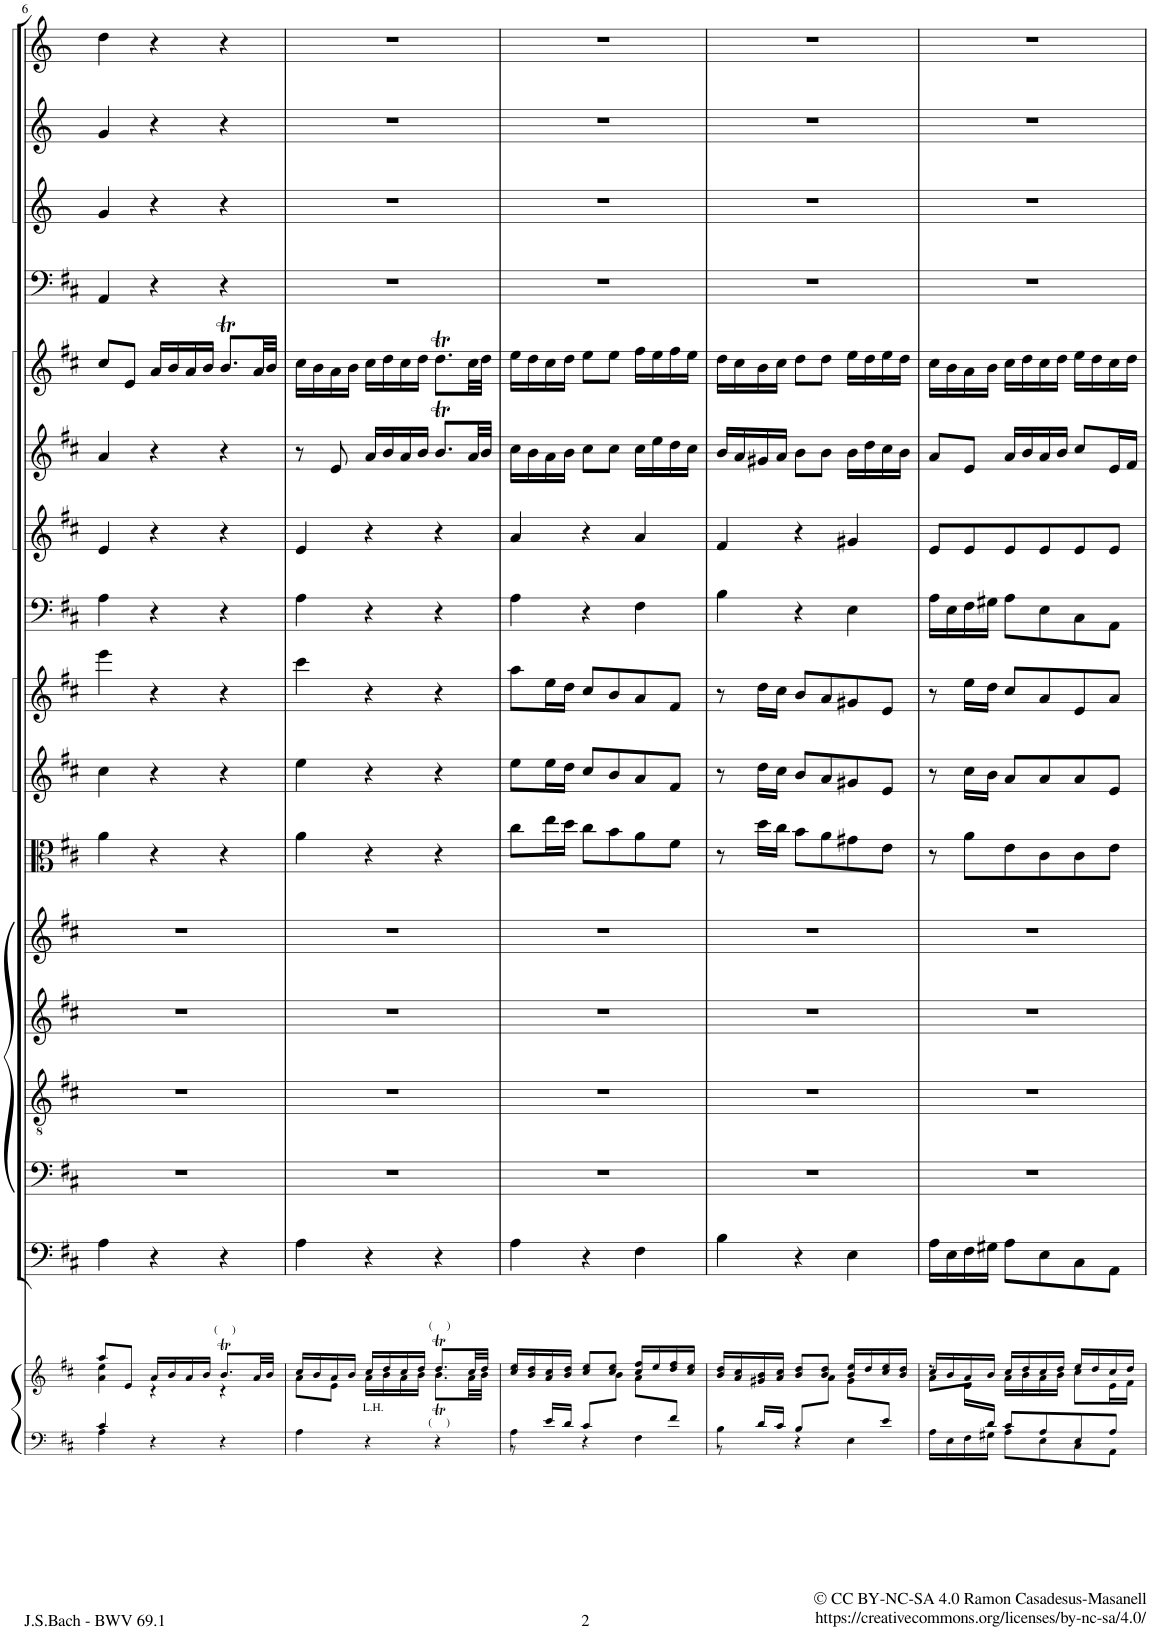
**kern	**kern	**kern	**kern	**kern	**kern	**kern	**kern	**kern	**kern	**kern	**kern	**kern	**kern	**kern	**kern	**kern	**kern
*part17	*part17	*part16	*part15	*part14	*part13	*part12	*part11	*part10	*part9	*part8	*part7	*part6	*part5	*part4	*part3	*part2	*part1
*staff18	*staff17	*staff16	*staff15	*staff14	*staff13	*staff12	*staff11	*staff10	*staff9	*staff8	*staff7	*staff6	*staff5	*staff4	*staff3	*staff2	*staff1
*I"Piano reduction	*	*I"Continuo	*I"Basso	*I"Tenore	*I"Alto	*I"Soprano	*I"Viola	*I"Violino II	*I"Violino I	*I"Fagotto	*I"Oboe III	*I"Oboe II	*I"Oboe I	*I"Timpani	*I"Tromba III (D)	*I"Tromba II (D)	*I"Tromba I (D)
*I'Pno	*	*	*	*	*	*	*	*	*	*	*I'Ob	*I'Ob	*I'Ob	*I'Timp	*	*	*
!!LO:PB:g=z
*clefF4	*clefG2	*clefF4	*clefF4	*clefGv2	*clefG2	*clefG2	*clefC3	*clefG2	*clefG2	*clefF4	*clefG2	*clefG2	*clefG2	*clefF4	*clefG2	*clefG2	*clefG2
*	*	*	*	*	*	*	*	*	*	*	*	*	*	*	*Trd-1c-2	*Trd-1c-2	*Trd-1c-2
*k[f#c#]	*k[f#c#]	*k[f#c#]	*k[f#c#]	*k[f#c#]	*k[f#c#]	*k[f#c#]	*k[f#c#]	*k[f#c#]	*k[f#c#]	*k[f#c#]	*k[f#c#]	*k[f#c#]	*k[f#c#]	*k[f#c#]	*k[]	*k[]	*k[]
*M3/4	*M3/4	*M3/4	*M3/4	*M3/4	*M3/4	*M3/4	*M3/4	*M3/4	*M3/4	*M3/4	*M3/4	*M3/4	*M3/4	*M3/4	*M3/4	*M3/4	*M3/4
=6	=6	=6	=6	=6	=6	=6	=6	=6	=6	=6	=6	=6	=6	=6	=6	=6	=6
*^	*^	*	*	*	*	*	*	*	*	*	*	*	*	*	*	*	*
4c#/	4A\	8aa/L	4a\ 4ee\	4A\	2.r	2.r	2.r	2.r	4a\	4cc#\	4eee\	4A\	4e/	4a/	8cc#/L	4AA/	4g/	4g/	4dd\
.	.	8e/J	.	.	.	.	.	.	.	.	.	.	.	.	8e/J	.	.	.	.
4r	4ryy	16a/LL	4r	4r	.	.	.	.	4r	4r	4r	4r	4r	4r	16a/LL	4r	4r	4r	4r
.	.	16b/	.	.	.	.	.	.	.	.	.	.	.	.	16b/	.	.	.	.
.	.	16a/	.	.	.	.	.	.	.	.	.	.	.	.	16a/	.	.	.	.
.	.	16b/JJ	.	.	.	.	.	.	.	.	.	.	.	.	16b/JJ	.	.	.	.
!	!	!LO:TX:a:t=(     )	!	!	!	!	!	!	!	!	!	!	!	!	!	!	!	!	!
4r	4ryy	8.bT/L	4r	4r	.	.	.	.	4r	4r	4r	4r	4r	4r	8.bT/L	4r	4r	4r	4r
.	.	32a/LL	.	.	.	.	.	.	.	.	.	.	.	.	32a/LL	.	.	.	.
.	.	32b/JJJ	.	.	.	.	.	.	.	.	.	.	.	.	32b/JJJ	.	.	.	.
*v	*v	*	*	*	*	*	*	*	*	*	*	*	*	*	*	*	*	*	*
=7	=7	=7	=7	=7	=7	=7	=7	=7	=7	=7	=7	=7	=7	=7	=7	=7	=7	=7
4A\	16cc#/LL	8a\L	4A\	2.r	2.r	2.r	2.r	4a\	4ee\	4ccc#\	4A\	4e/	8r	16cc#\LL	2.r	2.r	2.r	2.r
.	16b/	.	.	.	.	.	.	.	.	.	.	.	.	16b\	.	.	.	.
.	16a/	8e\J	.	.	.	.	.	.	.	.	.	.	8e/	16a\	.	.	.	.
.	16b/JJ	.	.	.	.	.	.	.	.	.	.	.	.	16b\JJ	.	.	.	.
!	!LO:TX:b:t=L.H.	!	!	!	!	!	!	!	!	!	!	!	!	!	!	!	!	!
4r	16cc#/LL	16a\LL	4r	.	.	.	.	4r	4r	4r	4r	4r	16a/LL	16cc#\LL	.	.	.	.
.	16dd/	16b\	.	.	.	.	.	.	.	.	.	.	16b/	16dd\	.	.	.	.
.	16cc#/	16a\	.	.	.	.	.	.	.	.	.	.	16a/	16cc#\	.	.	.	.
.	16dd/JJ	16b\JJ	.	.	.	.	.	.	.	.	.	.	16b/JJ	16dd\JJ	.	.	.	.
!	!LO:TX:a:t=(     )	!	!	!	!	!	!	!	!	!	!	!	!	!	!	!	!	!
!	!LO:TX:b:t=(     )	!	!	!	!	!	!	!	!	!	!	!	!	!	!	!	!	!
4r	8.ddT/L	8.bT\L	4r	.	.	.	.	4r	4r	4r	4r	4r	8.bT/L	8.ddT\L	.	.	.	.
.	32cc#/LL	32a\LL	.	.	.	.	.	.	.	.	.	.	32a/LL	32cc#\LL	.	.	.	.
.	32dd/JJJ	32b\JJJ	.	.	.	.	.	.	.	.	.	.	32b/JJJ	32dd\JJJ	.	.	.	.
=8	=8	=8	=8	=8	=8	=8	=8	=8	=8	=8	=8	=8	=8	=8	=8	=8	=8	=8
*^	*	*	*	*	*	*	*	*	*	*	*	*	*	*	*	*	*	*
8ryy	4A\	16cc#/ 16ee/LL	8r	4A\	2.r	2.r	2.r	2.r	8cc#\L	8ee\L	8aa\L	4A\	4a/	16cc#\LL	16ee\LL	2.r	2.r	2.r	2.r
.	.	16b/ 16dd/	.	.	.	.	.	.	.	.	.	.	.	16b\	16dd\	.	.	.	.
16e/LL	.	16a/ 16cc#/	4ryy	.	.	.	.	.	16ee\L	16ee\L	16ee\L	.	.	16a\	16cc#\	.	.	.	.
16d/JJ	.	16b/ 16dd/JJ	.	.	.	.	.	.	16dd\JJ	16dd\JJ	16dd\JJ	.	.	16b\JJ	16dd\JJ	.	.	.	.
8c#/L	4r	8cc#/ 8ee/L	.	4r	.	.	.	.	8cc#\L	8cc#/L	8cc#/L	4r	4r	8cc#\L	8ee\L	.	.	.	.
4ryy	.	8cc#/ 8ee/J	8b\J	.	.	.	.	.	8b\	8b/	8b/	.	.	8cc#\J	8ee\J	.	.	.	.
.	4F#\	16cc#/ 16ff#/LL	8a\L	4F#\	.	.	.	.	8a\	8a/	8a/	4F#\	4a/	16cc#\LL	16ff#\LL	.	.	.	.
.	.	16ee/	.	.	.	.	.	.	.	.	.	.	.	16ee\	16ee\	.	.	.	.
8f#/J	.	16dd/ 16ff#/	8ryy	.	.	.	.	.	8f#\J	8f#/J	8f#/J	.	.	16dd\	16ff#\	.	.	.	.
.	.	16cc#/ 16ee/JJ	.	.	.	.	.	.	.	.	.	.	.	16cc#\JJ	16ee\JJ	.	.	.	.
=9	=9	=9	=9	=9	=9	=9	=9	=9	=9	=9	=9	=9	=9	=9	=9	=9	=9	=9	=9
8ryy	4B\	16b/ 16dd/LL	8r	4B\	2.r	2.r	2.r	2.r	8r	8r	8r	4B\	4f#/	16b/LL	16dd\LL	2.r	2.r	2.r	2.r
.	.	16a/ 16cc#/	.	.	.	.	.	.	.	.	.	.	.	16a/	16cc#\	.	.	.	.
16d/LL	.	16g#X/ 16b/	4ryy	.	.	.	.	.	16dd\LL	16dd\LL	16dd\LL	.	.	16g#X/	16b\	.	.	.	.
16c#/JJ	.	16a/ 16cc#/JJ	.	.	.	.	.	.	16cc#\JJ	16cc#\JJ	16cc#\JJ	.	.	16a/JJ	16cc#\JJ	.	.	.	.
8B/L	4r	8b/ 8dd/L	.	4r	.	.	.	.	8b\L	8b/L	8b/L	4r	4r	8b\L	8dd\L	.	.	.	.
4ryy	.	8b/ 8dd/J	8a\J	.	.	.	.	.	8a\	8a/	8a/	.	.	8b\J	8dd\J	.	.	.	.
.	4E\	16b/ 16ee/LL	8g#\L	4E\	.	.	.	.	8g#X\	8g#X/	8g#X/	4E\	4g#X/	16b\LL	16ee\LL	.	.	.	.
.	.	16dd/	.	.	.	.	.	.	.	.	.	.	.	16dd\	16dd\	.	.	.	.
8e/J	.	16cc#/ 16ee/	8ryy	.	.	.	.	.	8e\J	8e/J	8e/J	.	.	16cc#\	16ee\	.	.	.	.
.	.	16b/ 16dd/JJ	.	.	.	.	.	.	.	.	.	.	.	16b\JJ	16dd\JJ	.	.	.	.
=10	=10	=10	=10	=10	=10	=10	=10	=10	=10	=10	=10	=10	=10	=10	=10	=10	=10	=10	=10
*	*	*	*^	*	*	*	*	*	*	*	*	*	*	*	*	*	*	*	*
8r	16A\LL	16cc#/LL	8a\L	8ryy	16A\LL	2.r	2.r	2.r	2.r	8r	8r	8r	16A\LL	8e/L	8a/L	16cc#\LL	2.r	2.r	2.r	2.r
.	16E\	16b/	.	.	16E\	.	.	.	.	.	.	.	16E\	.	.	16b\	.	.	.	.
16ryy	16F#\	16a/	8e/J	16e\LL	16F#\	.	.	.	.	8a\L	16cc#\LL	16ee\LL	16F#\	8e/	8e/J	16a\	.	.	.	.
16d/JJ	16G#X\JJ	16b/JJ	.	2ryy	16G#X\JJ	.	.	.	.	.	16b\JJ	16dd\JJ	16G#X\JJ	.	.	16b\JJ	.	.	.	.
8c#/L	8A\L	16cc#/LL	16a\LL	.	8A\L	.	.	.	.	8e\	8a/L	8cc#/L	8A\L	8e/	16a/LL	16cc#\LL	.	.	.	.
.	.	16dd/	16b\	.	.	.	.	.	.	.	.	.	.	.	16b/	16dd\	.	.	.	.
8A/	8E\	16cc#/	16a\	.	8E\	.	.	.	.	8c#\	8a/	8a/	8E\	8e/	16a/	16cc#\	.	.	.	.
.	.	16dd/JJ	16b\JJ	.	.	.	.	.	.	.	.	.	.	.	16b/JJ	16dd\JJ	.	.	.	.
8E/	8C#\	16ee/LL	8cc#\L	.	8C#\	.	.	.	.	8c#\	8a/	8e/	8C#\	8e/	8cc#/L	16ee\LL	.	.	.	.
.	.	16dd/	.	.	.	.	.	.	.	.	.	.	.	.	.	16dd\	.	.	.	.
8A/J	8AA\J	16cc#/	16e\L	.	8AA\J	.	.	.	.	8e\J	8e/J	8a/J	8AA\J	8e/J	16e/L	16cc#\	.	.	.	.
.	.	16dd/JJ	16f#\JJ	16ryy	.	.	.	.	.	.	.	.	.	.	16f#/JJ	16dd\JJ	.	.	.	.
*v	*v	*	*	*	*	*	*	*	*	*	*	*	*	*	*	*	*	*	*	*
*	*v	*v	*v	*	*	*	*	*	*	*	*	*	*	*	*	*	*	*	*
=	=	=	=	=	=	=	=	=	=	=	=	=	=	=	=	=	=
*-	*-	*-	*-	*-	*-	*-	*-	*-	*-	*-	*-	*-	*-	*-	*-	*-	*-
